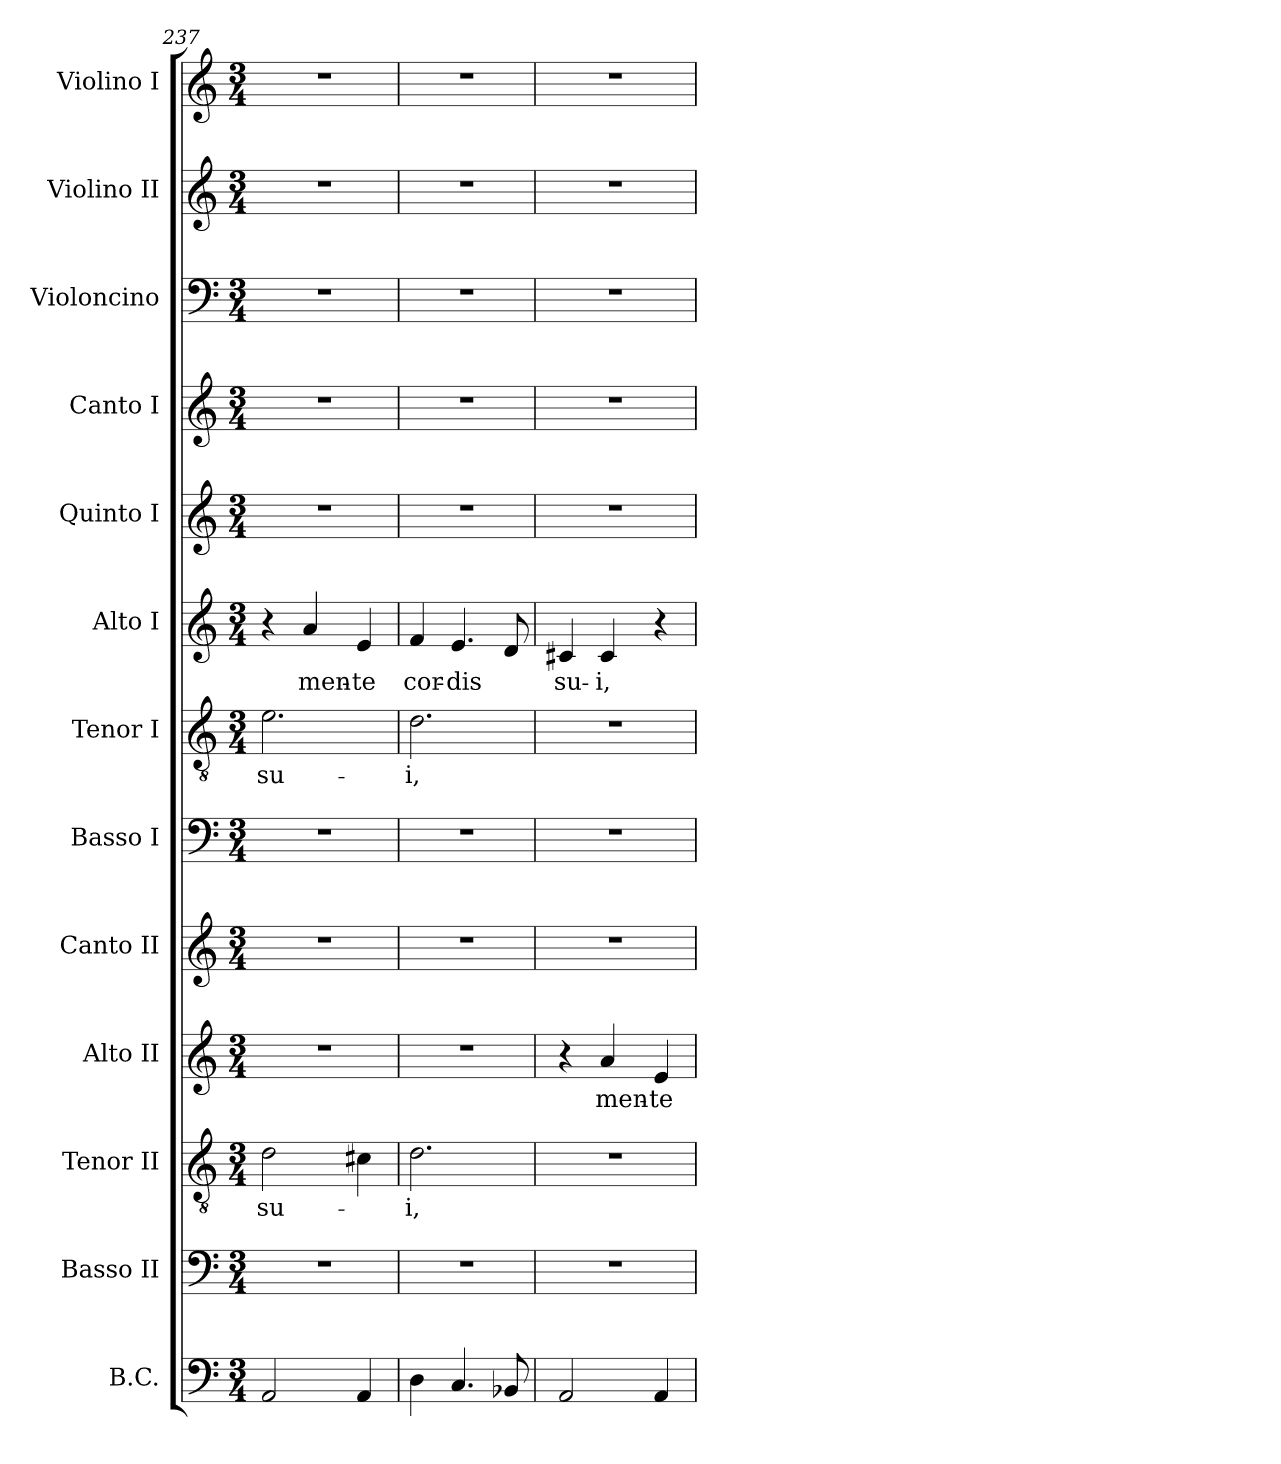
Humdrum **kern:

**kern	**kern	**kern	**text	**kern	**text	**kern	**kern	**kern	**text	**kern	**text	**kern	**kern	**kern	**kern	**kern
*part13	*part12	*part11	*part11	*part10	*part10	*part9	*part8	*part7	*part7	*part6	*part6	*part5	*part4	*part3	*part2	*part1
*staff13	*staff12	*staff11	*staff11	*staff10	*staff10	*staff9	*staff8	*staff7	*staff7	*staff6	*staff6	*staff5	*staff4	*staff3	*staff2	*staff1
*I"B.C.	*I"Basso II	*I"Tenor II	*	*I"Alto II	*	*I"Canto II	*I"Basso I	*I"Tenor I	*	*I"Alto I	*	*I"Quinto I	*I"Canto I	*I"Violoncino	*I"Violino II	*I"Violino I
*I'BC	*I'B 2	*I'T 2	*	*I'A 2	*	*I'C 2	*I'B 1	*I'T 1	*	*I'A 1	*	*I'Q 1	*I'C 1	*	*I'Vln. II	*I'Vln. I
*clefF4	*clefF4	*clefGv2	*	*clefG2	*	*clefG2	*clefF4	*clefGv2	*	*clefG2	*	*clefG2	*clefG2	*clefF4	*clefG2	*clefG2
*k[]	*k[]	*k[]	*	*k[]	*	*k[]	*k[]	*k[]	*	*k[]	*	*k[]	*k[]	*k[]	*k[]	*k[]
*C:	*C:	*C:	*	*C:	*	*C:	*C:	*C:	*	*C:	*	*C:	*C:	*C:	*C:	*C:
*M3/4	*M3/4	*M3/4	*	*M3/4	*	*M3/4	*M3/4	*M3/4	*	*M3/4	*	*M3/4	*M3/4	*M3/4	*M3/4	*M3/4
=237	=237	=237	=237	=237	=237	=237	=237	=237	=237	=237	=237	=237	=237	=237	=237	=237
!	!	!	!LO:LY:b	!	!	!	!	!	!	!	!	!	!	!	!	!
!	!	!	!	!	!	!	!	!	!LO:LY:b	!	!	!	!	!	!	!
2AA/	2.r	2d\	su-	2.r	.	2.r	2.r	2.e\	su-	4r	.	2.r	2.r	2.r	2.r	2.r
!	!	!	!	!	!	!	!	!	!	!	!LO:LY:b	!	!	!	!	!
.	.	.	.	.	.	.	.	.	.	4a/	men-	.	.	.	.	.
!	!	!	!	!	!	!	!	!	!	!	!LO:LY:b	!	!	!	!	!
4AA/	.	4c#X\	.	.	.	.	.	.	.	4e/	-te	.	.	.	.	.
=238	=238	=238	=238	=238	=238	=238	=238	=238	=238	=238	=238	=238	=238	=238	=238	=238
!	!	!	!LO:LY:b	!	!	!	!	!	!	!	!	!	!	!	!	!
!	!	!	!	!	!	!	!	!	!LO:LY:b	!	!	!	!	!	!	!
!	!	!	!	!	!	!	!	!	!	!	!LO:LY:b	!	!	!	!	!
4D\	2.r	2.d\	-i,	2.r	.	2.r	2.r	2.d\	-i,	4f/	cor-	2.r	2.r	2.r	2.r	2.r
!	!	!	!	!	!	!	!	!	!	!	!LO:LY:b	!	!	!	!	!
4.C/	.	.	.	.	.	.	.	.	.	4.e/	-dis	.	.	.	.	.
8BB-X/	.	.	.	.	.	.	.	.	.	8d/	.	.	.	.	.	.
=239	=239	=239	=239	=239	=239	=239	=239	=239	=239	=239	=239	=239	=239	=239	=239	=239
!	!	!	!	!	!	!	!	!	!	!	!LO:LY:b	!	!	!	!	!
2AA/	2.r	2.r	.	4r	.	2.r	2.r	2.r	.	4c#X/	su-	2.r	2.r	2.r	2.r	2.r
!	!	!	!	!	!LO:LY:b	!	!	!	!	!	!	!	!	!	!	!
!	!	!	!	!	!	!	!	!	!	!	!LO:LY:b	!	!	!	!	!
.	.	.	.	4a/	men-	.	.	.	.	4c#/	-i,	.	.	.	.	.
!	!	!	!	!	!LO:LY:b	!	!	!	!	!	!	!	!	!	!	!
4AA/	.	.	.	4e/	-te	.	.	.	.	4r	.	.	.	.	.	.
=	=	=	=	=	=	=	=	=	=	=	=	=	=	=	=	=
*-	*-	*-	*-	*-	*-	*-	*-	*-	*-	*-	*-	*-	*-	*-	*-	*-
